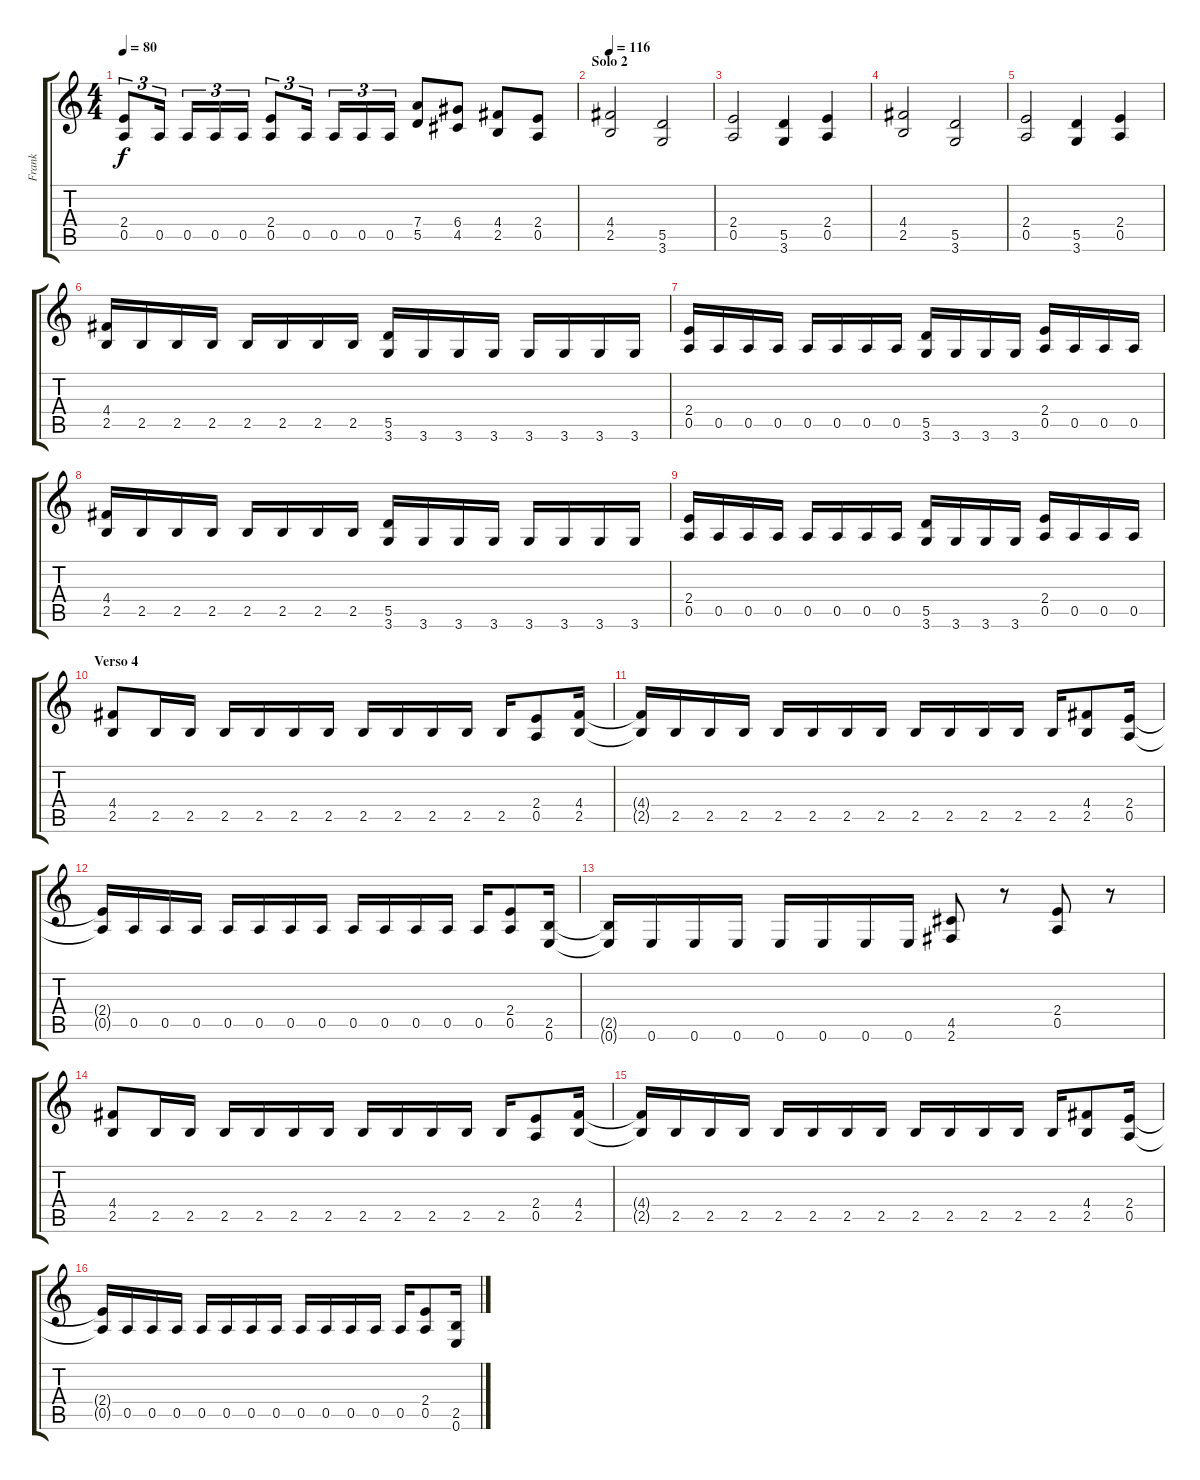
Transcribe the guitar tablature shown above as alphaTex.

\track ("Frank" "Frank") {instrument distortionguitar}
\staff {score tabs}
\tuning (E4 B3 G3 D3 A2 E2) {hide}
\ts (4 4)
\tempo 80
\clef g2
\ks c
(2.4 0.5).8{tu (3 2) dy f} 0.5.16{tu (3 2)} 0.5.16{tu (3 2)} 0.5.16{tu (3 2)} 0.5.16{tu (3 2)} (2.4 0.5).8{tu (3 2)} 0.5.16{tu (3 2)} 0.5.16{tu (3 2)} 0.5.16{tu (3 2)} 0.5.16{tu (3 2)} (7.4 5.5).8 (6.4 4.5).8 (4.4 2.5).8 (2.4 0.5).8 |
\section ("" "Solo 2")
\tempo 116
(4.4 2.5).2 (5.5 3.6).2 |
(2.4 0.5).2 (5.5 3.6).4 (2.4 0.5).4 |
(4.4 2.5).2 (5.5 3.6).2 |
(2.4 0.5).2 (5.5 3.6).4 (2.4 0.5).4 |
(4.4 2.5).16 2.5.16 2.5.16 2.5.16 2.5.16 2.5.16 2.5.16 2.5.16 (5.5 3.6).16 3.6.16 3.6.16 3.6.16 3.6.16 3.6.16 3.6.16 3.6.16 |
(2.4 0.5).16 0.5.16 0.5.16 0.5.16 0.5.16 0.5.16 0.5.16 0.5.16 (5.5 3.6).16 3.6.16 3.6.16 3.6.16 (2.4 0.5).16 0.5.16 0.5.16 0.5.16 |
(4.4 2.5).16 2.5.16 2.5.16 2.5.16 2.5.16 2.5.16 2.5.16 2.5.16 (5.5 3.6).16 3.6.16 3.6.16 3.6.16 3.6.16 3.6.16 3.6.16 3.6.16 |
(2.4 0.5).16 0.5.16 0.5.16 0.5.16 0.5.16 0.5.16 0.5.16 0.5.16 (5.5 3.6).16 3.6.16 3.6.16 3.6.16 (2.4 0.5).16 0.5.16 0.5.16 0.5.16 |
\section ("" "Verso 4")
(4.4 2.5).8{volume 13} 2.5.16 2.5.16 2.5.16 2.5.16 2.5.16 2.5.16 2.5.16 2.5.16 2.5.16 2.5.16 2.5.16 (2.4 0.5).8 (4.4 2.5).16 |
(4.4{t} 2.5{t}).16 2.5.16 2.5.16 2.5.16 2.5.16 2.5.16 2.5.16 2.5.16 2.5.16 2.5.16 2.5.16 2.5.16 2.5.16 (4.4 2.5).8 (2.4 0.5).16 |
(2.4{t} 0.5{t}).16 0.5.16 0.5.16 0.5.16 0.5.16 0.5.16 0.5.16 0.5.16 0.5.16 0.5.16 0.5.16 0.5.16 0.5.16 (2.4 0.5).8 (2.5 0.6).16 |
(2.5{t} 0.6{t}).16 0.6.16 0.6.16 0.6.16 0.6.16 0.6.16 0.6.16 0.6.16 (4.5 2.6).8 r.8 (2.4 0.5).8 r.8 |
(4.4 2.5).8 2.5.16 2.5.16 2.5.16 2.5.16 2.5.16 2.5.16 2.5.16 2.5.16 2.5.16 2.5.16 2.5.16 (2.4 0.5).8 (4.4 2.5).16 |
(4.4{t} 2.5{t}).16 2.5.16 2.5.16 2.5.16 2.5.16 2.5.16 2.5.16 2.5.16 2.5.16 2.5.16 2.5.16 2.5.16 2.5.16 (4.4 2.5).8 (2.4 0.5).16 |
(2.4{t} 0.5{t}).16 0.5.16 0.5.16 0.5.16 0.5.16 0.5.16 0.5.16 0.5.16 0.5.16 0.5.16 0.5.16 0.5.16 0.5.16 (2.4 0.5).8 (2.5 0.6).16
